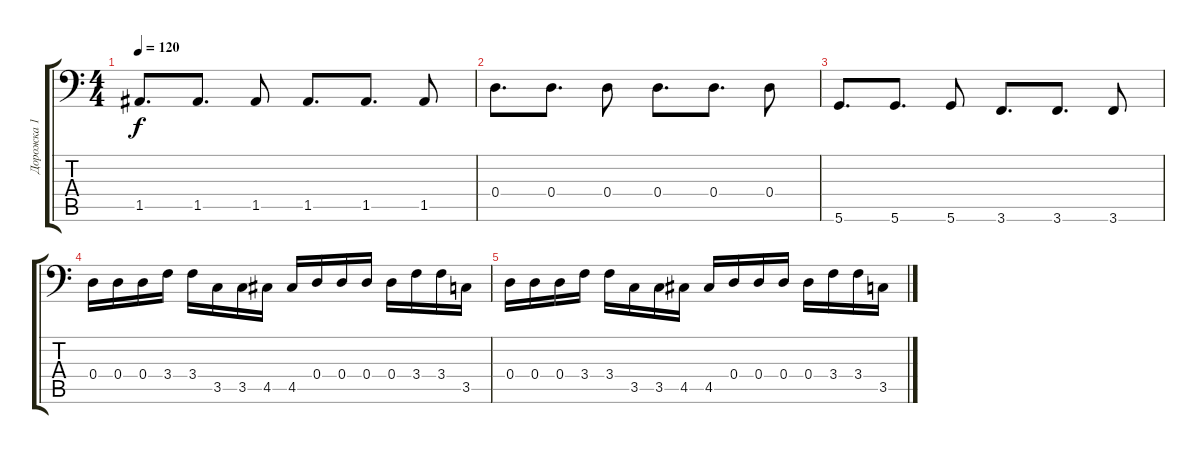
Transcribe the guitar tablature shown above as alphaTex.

\track ("Дорожка 1" "Дорожка 1") {instrument electricbasspick}
\staff {score tabs}
\tuning (E3 B2 G2 D2 A1 D1) {hide}
\ts (4 4)
\tempo 120
\clef f4
\ks c
1.5.8{d dy f} 1.5.8{d} 1.5.8 1.5.8{d} 1.5.8{d} 1.5.8 |
0.4.8{d} 0.4.8{d} 0.4.8 0.4.8{d} 0.4.8{d} 0.4.8 |
5.6.8{d} 5.6.8{d} 5.6.8 3.6.8{d} 3.6.8{d} 3.6.8 |
0.4.16 0.4.16 0.4.16 3.4.16 3.4.16 3.5.16 3.5.16 4.5.16 4.5.16 0.4.16 0.4.16 0.4.16 0.4.16 3.4.16 3.4.16 3.5.16 |
0.4.16 0.4.16 0.4.16 3.4.16 3.4.16 3.5.16 3.5.16 4.5.16 4.5.16 0.4.16 0.4.16 0.4.16 0.4.16 3.4.16 3.4.16 3.5.16
